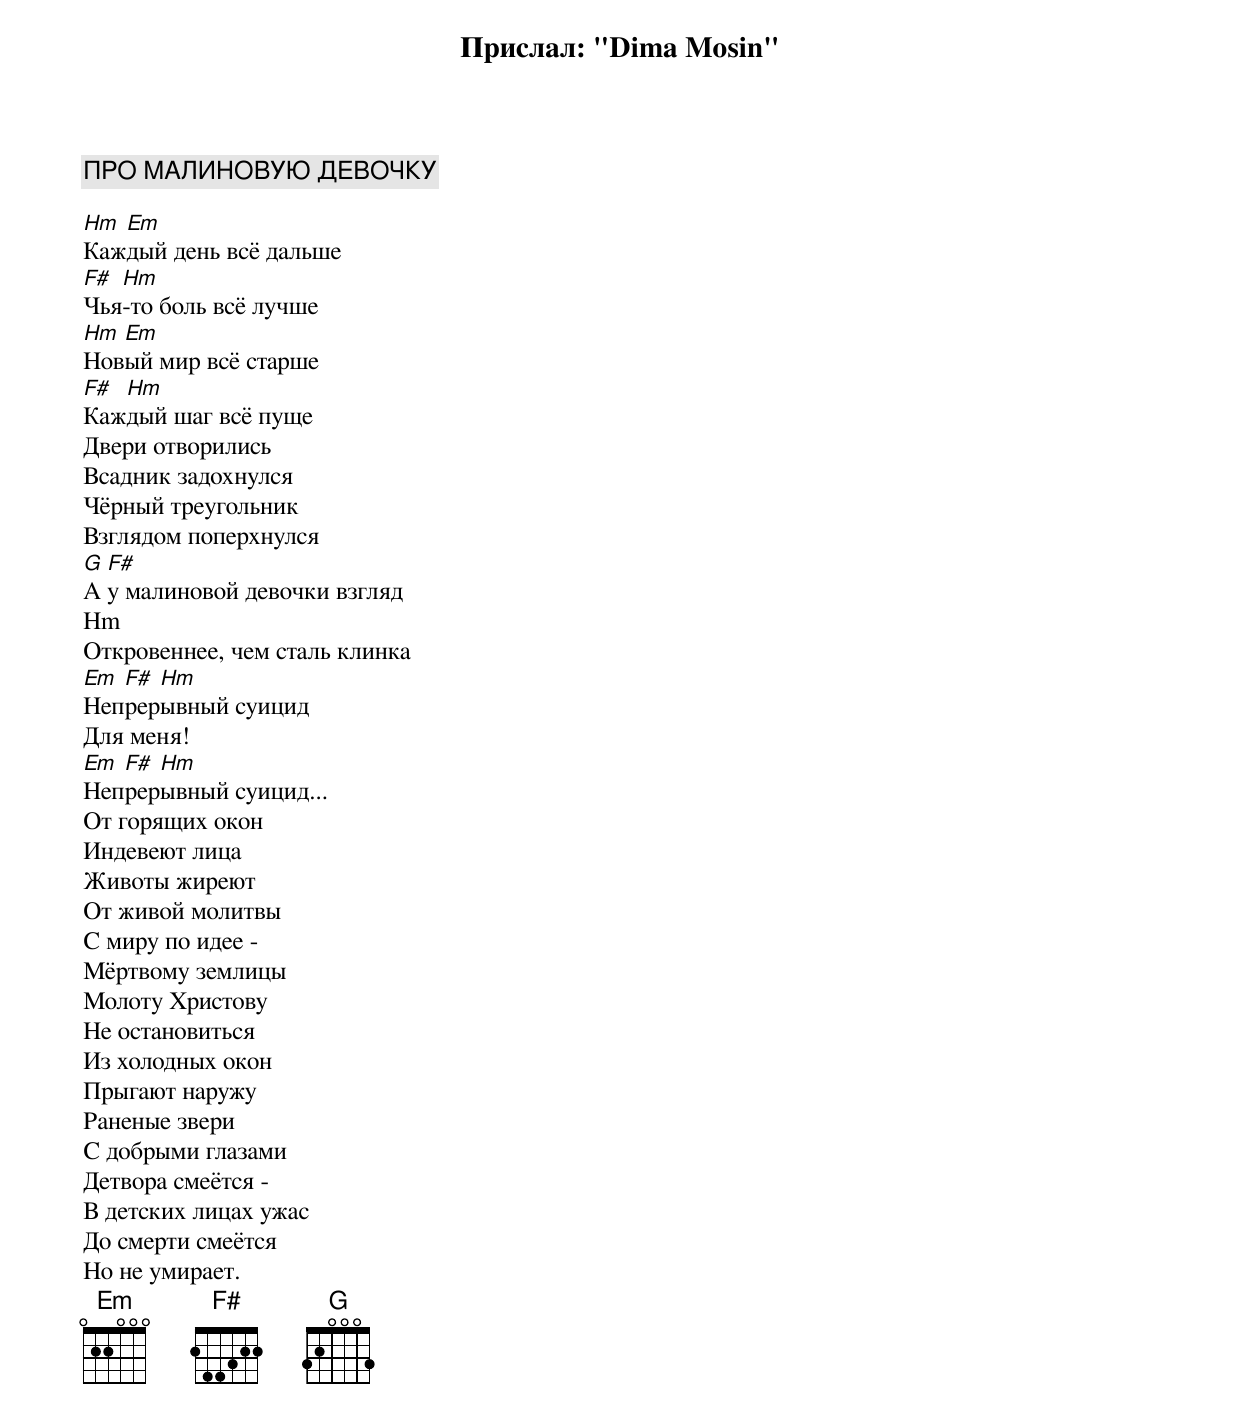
Прислал: "Dima Mosin"

ПРО МАЛИНОВУЮ ДЕВОЧКУ

Hm Em
Каждый день всё дальше
F# Hm
Чья-то боль всё лучше
Hm Em
Новый мир всё старше
F# Hm
Каждый шаг всё пуще
Двери отворились
Всадник задохнулся
Чёрный треугольник
Взглядом поперхнулся
G F#
А у малиновой девочки взгляд
Hm
Откровеннее, чем сталь клинка
Em F# Hm
Непрерывный суицид
Для меня!
Em F# Hm
Непрерывный суицид...
От горящих окон
Индевеют лица
Животы жиреют
От живой молитвы
С миру по идее -
Мёртвому землицы
Молоту Христову
Не остановиться
Из холодных окон
Прыгают наружу
Раненые звери
С добрыми глазами
Детвора смеётся -
В детских лицах ужас
До смерти смеётся
Но не умирает.
